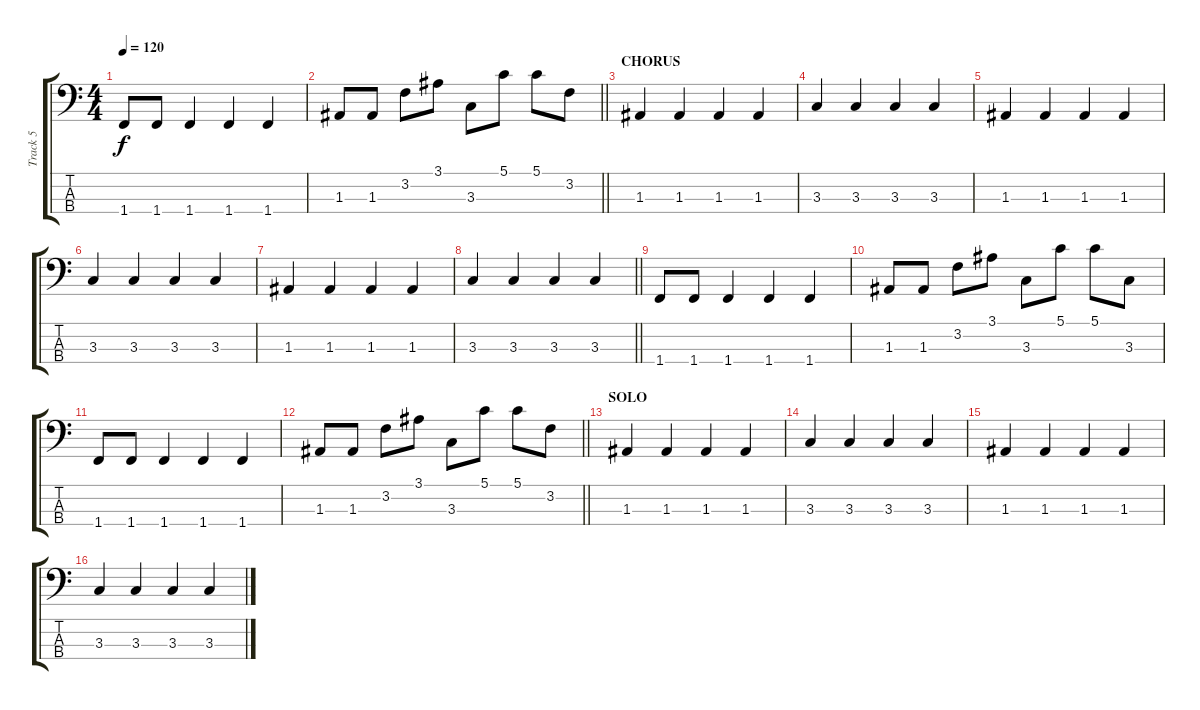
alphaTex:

\track ("Track 5" "Track 5") {instrument electricbasspick}
\staff {score tabs}
\tuning (G2 D2 A1 E1) {hide}
\ts (4 4)
\tempo 120
\clef f4
\ks c
1.4.8{dy f} 1.4.8 1.4.4 1.4.4 1.4.4 |
\barLineRight lightlight
1.3.8 1.3.8 3.2.8 3.1.8 3.3.8 5.1.8 5.1.8 3.2.8 |
\section ("" "CHORUS")
1.3.4 1.3.4 1.3.4 1.3.4 |
3.3.4 3.3.4 3.3.4 3.3.4 |
1.3.4 1.3.4 1.3.4 1.3.4 |
3.3.4 3.3.4 3.3.4 3.3.4 |
1.3.4 1.3.4 1.3.4 1.3.4 |
\barLineRight lightlight
3.3.4 3.3.4 3.3.4 3.3.4 |
1.4.8 1.4.8 1.4.4 1.4.4 1.4.4 |
1.3.8 1.3.8 3.2.8 3.1.8 3.3.8 5.1.8 5.1.8 3.3.8 |
1.4.8 1.4.8 1.4.4 1.4.4 1.4.4 |
\barLineRight lightlight
1.3.8 1.3.8 3.2.8 3.1.8 3.3.8 5.1.8 5.1.8 3.2.8 |
\section ("" "SOLO")
1.3.4 1.3.4 1.3.4 1.3.4 |
3.3.4 3.3.4 3.3.4 3.3.4 |
1.3.4 1.3.4 1.3.4 1.3.4 |
3.3.4 3.3.4 3.3.4 3.3.4
